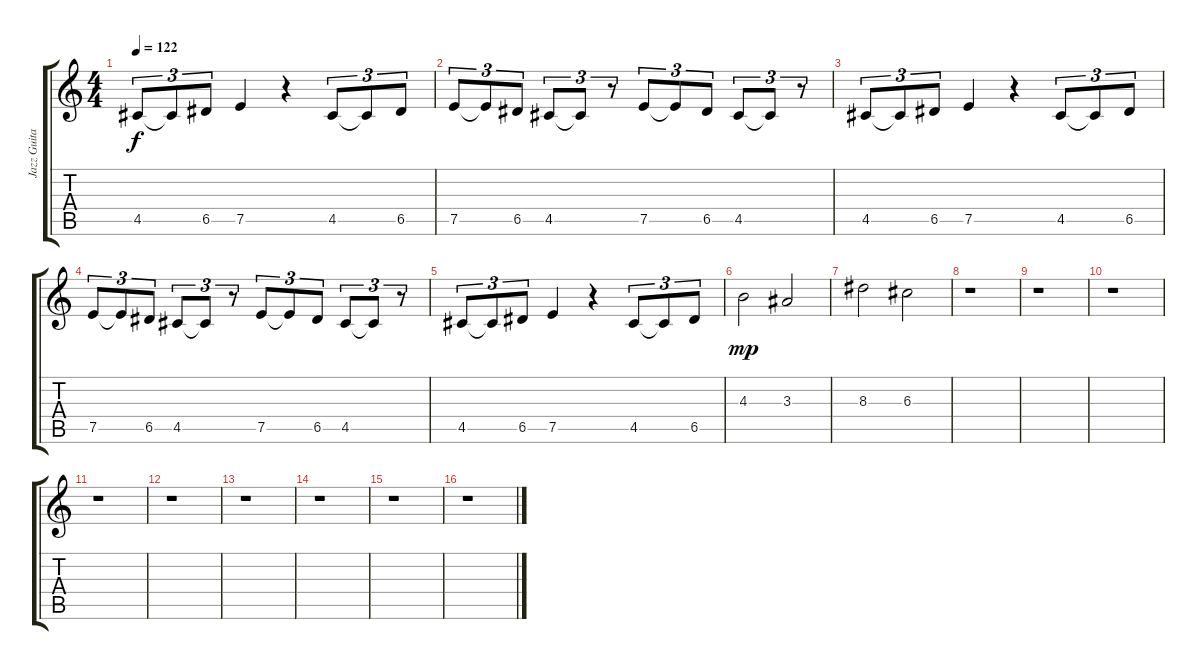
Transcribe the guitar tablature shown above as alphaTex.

\track ("Jazz Guitar" "Jazz Guita") {instrument electricguitarjazz}
\staff {score tabs}
\tuning (E4 B3 G3 D3 A2 E2) {hide}
\ts (4 4)
\tempo 122
\clef g2
\ks c
4.5.8{tu (3 2) dy f instrument electricguitarjazz} 4.5{t}.8{tu (3 2)} 6.5.8{tu (3 2)} 7.5.4 r.4 4.5.8{tu (3 2)} 4.5{t}.8{tu (3 2)} 6.5.8{tu (3 2)} |
7.5.8{tu (3 2)} 7.5{t}.8{tu (3 2)} 6.5.8{tu (3 2)} 4.5.8{tu (3 2)} 4.5{t}.8{tu (3 2)} r.8{tu (3 2)} 7.5.8{tu (3 2)} 7.5{t}.8{tu (3 2)} 6.5.8{tu (3 2)} 4.5.8{tu (3 2)} 4.5{t}.8{tu (3 2)} r.8{tu (3 2)} |
4.5.8{tu (3 2)} 4.5{t}.8{tu (3 2)} 6.5.8{tu (3 2)} 7.5.4 r.4 4.5.8{tu (3 2)} 4.5{t}.8{tu (3 2)} 6.5.8{tu (3 2)} |
7.5.8{tu (3 2)} 7.5{t}.8{tu (3 2)} 6.5.8{tu (3 2)} 4.5.8{tu (3 2)} 4.5{t}.8{tu (3 2)} r.8{tu (3 2)} 7.5.8{tu (3 2)} 7.5{t}.8{tu (3 2)} 6.5.8{tu (3 2)} 4.5.8{tu (3 2)} 4.5{t}.8{tu (3 2)} r.8{tu (3 2)} |
4.5.8{tu (3 2)} 4.5{t}.8{tu (3 2)} 6.5.8{tu (3 2)} 7.5.4 r.4 4.5.8{tu (3 2)} 4.5{t}.8{tu (3 2)} 6.5.8{tu (3 2)} |
4.3.2{dy mp} 3.3.2 |
8.3.2 6.3.2 |
r.1 |
r.1 |
r.1 |
r.1 |
r.1 |
r.1 |
r.1 |
r.1 |
r.1
